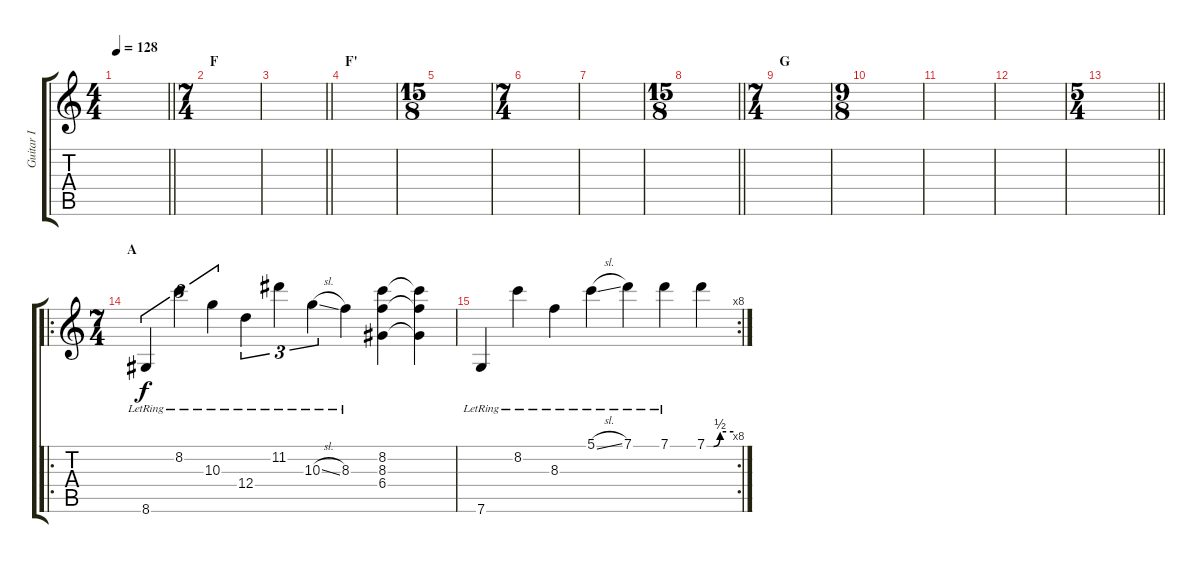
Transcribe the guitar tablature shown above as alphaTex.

\track ("Guitar I" "Guitar I") {instrument overdrivenguitar}
\staff {score tabs}
\tuning (G4 E4 A3 D3 G2 C2) {hide}
\ts (4 4)
\tempo 128
\clef g2
\barLineRight lightlight
\ks c
|
\ts (7 4)
\section ("" "F")
|
\barLineRight lightlight
|
\section ("" "F'")
|
\ts (15 8)
|
\ts (7 4)
|
|
\ts (15 8)
\barLineRight lightlight
|
\ts (7 4)
\section ("" "G")
|
\ts (9 8)
|
|
|
\ts (5 4)
\barLineRight lightlight
|
\ro
\ts (7 4)
\section ("" "A")
8.6{lr}.4{tu (3 2) instrument electricguitarjazz} 8.2{lr}.4{tu (3 2)} 10.3{lr}.4{tu (3 2)} 12.4{lr}.4{tu (3 2)} 11.2{lr}.4{tu (3 2)} 10.3{sl lr}.4{tu (3 2)} 8.3{lr}.4 (8.2 8.3 6.4).4 (8.2{t} 8.3{t} 6.4{t}).4 |
\rc 8
7.6{lr}.4 8.2{lr}.4 8.3{lr}.4 5.1{sl lr}.4 7.1{lr}.4 7.1{lr}.4 7.1{be (custom 0 0 15 0 30 2 60 2)}.4
